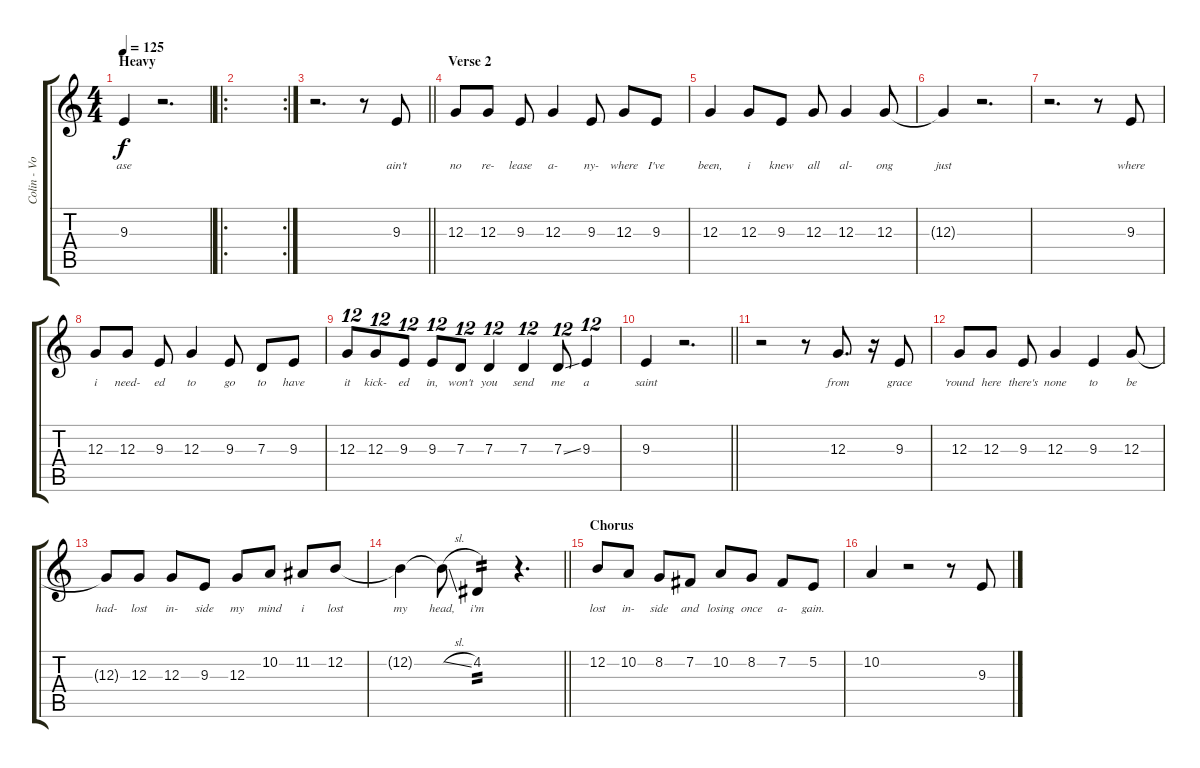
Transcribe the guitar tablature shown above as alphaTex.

\track ("Colin - Vocals" "Colin - Vo") {instrument violin}
\staff {score tabs}
\tuning (E4 B3 G3 D3 A2 E2) {hide}
\ts (4 4)
\section ("" "Heavy")
\tempo 125
\clef g2
\ks c
9.3.4{lyrics (0 "ase") lyrics (1 "") lyrics (2 "") lyrics (3 "") lyrics (4 "") dy f} r.2{d} |
\ro
\rc 2
|
\barLineRight lightlight
r.2{d} r.8 9.3.8{lyrics (0 "ain't") lyrics (1 "") lyrics (2 "") lyrics (3 "") lyrics (4 "")} |
\section ("" "Verse 2")
12.3.8{lyrics (0 "no") lyrics (1 "") lyrics (2 "") lyrics (3 "") lyrics (4 "")} 12.3.8{lyrics (0 "re-") lyrics (1 "") lyrics (2 "") lyrics (3 "") lyrics (4 "")} 9.3.8{lyrics (0 "lease") lyrics (1 "") lyrics (2 "") lyrics (3 "") lyrics (4 "")} 12.3.4{lyrics (0 "a-") lyrics (1 "") lyrics (2 "") lyrics (3 "") lyrics (4 "")} 9.3.8{lyrics (0 "ny-") lyrics (1 "") lyrics (2 "") lyrics (3 "") lyrics (4 "")} 12.3.8{lyrics (0 "where") lyrics (1 "") lyrics (2 "") lyrics (3 "") lyrics (4 "")} 9.3.8{lyrics (0 "I've") lyrics (1 "") lyrics (2 "") lyrics (3 "") lyrics (4 "")} |
12.3.4{lyrics (0 "been,") lyrics (1 "") lyrics (2 "") lyrics (3 "") lyrics (4 "")} 12.3.8{lyrics (0 "i") lyrics (1 "") lyrics (2 "") lyrics (3 "") lyrics (4 "")} 9.3.8{lyrics (0 "knew") lyrics (1 "") lyrics (2 "") lyrics (3 "") lyrics (4 "")} 12.3.8{lyrics (0 "all") lyrics (1 "") lyrics (2 "") lyrics (3 "") lyrics (4 "")} 12.3.4{lyrics (0 "al-") lyrics (1 "") lyrics (2 "") lyrics (3 "") lyrics (4 "")} 12.3.8{lyrics (0 "ong") lyrics (1 "") lyrics (2 "") lyrics (3 "") lyrics (4 "")} |
12.3{t}.4{lyrics (0 "just") lyrics (1 "") lyrics (2 "") lyrics (3 "") lyrics (4 "")} r.2{d} |
r.2{d} r.8 9.3.8{lyrics (0 "where") lyrics (1 "") lyrics (2 "") lyrics (3 "") lyrics (4 "")} |
12.3.8{lyrics (0 "i") lyrics (1 "") lyrics (2 "") lyrics (3 "") lyrics (4 "")} 12.3.8{lyrics (0 "need-") lyrics (1 "") lyrics (2 "") lyrics (3 "") lyrics (4 "")} 9.3.8{lyrics (0 "ed") lyrics (1 "") lyrics (2 "") lyrics (3 "") lyrics (4 "")} 12.3.4{lyrics (0 "to") lyrics (1 "") lyrics (2 "") lyrics (3 "") lyrics (4 "")} 9.3.8{lyrics (0 "go") lyrics (1 "") lyrics (2 "") lyrics (3 "") lyrics (4 "")} 7.3.8{lyrics (0 "to") lyrics (1 "") lyrics (2 "") lyrics (3 "") lyrics (4 "")} 9.3.8{lyrics (0 "have") lyrics (1 "") lyrics (2 "") lyrics (3 "") lyrics (4 "")} |
12.3.8{tu (12 8) lyrics (0 "it") lyrics (1 "") lyrics (2 "") lyrics (3 "") lyrics (4 "")} 12.3.8{tu (12 8) lyrics (0 "kick-") lyrics (1 "") lyrics (2 "") lyrics (3 "") lyrics (4 "")} 9.3.8{tu (12 8) lyrics (0 "ed") lyrics (1 "") lyrics (2 "") lyrics (3 "") lyrics (4 "")} 9.3.8{tu (12 8) lyrics (0 "in,") lyrics (1 "") lyrics (2 "") lyrics (3 "") lyrics (4 "")} 7.3.8{tu (12 8) lyrics (0 "won't") lyrics (1 "") lyrics (2 "") lyrics (3 "") lyrics (4 "")} 7.3.4{tu (12 8) lyrics (0 "you") lyrics (1 "") lyrics (2 "") lyrics (3 "") lyrics (4 "")} 7.3.4{tu (12 8) lyrics (0 "send") lyrics (1 "") lyrics (2 "") lyrics (3 "") lyrics (4 "")} 7.3{ss}.8{tu (12 8) lyrics (0 "me") lyrics (1 "") lyrics (2 "") lyrics (3 "") lyrics (4 "")} 9.3.4{tu (12 8) lyrics (0 "a") lyrics (1 "") lyrics (2 "") lyrics (3 "") lyrics (4 "")} |
\barLineRight lightlight
9.3.4{lyrics (0 "saint") lyrics (1 "") lyrics (2 "") lyrics (3 "") lyrics (4 "")} r.2{d} |
\section ("" "")
r.2 r.8 12.3.8{d lyrics (0 "from") lyrics (1 "") lyrics (2 "") lyrics (3 "") lyrics (4 "")} r.16 9.3.8{lyrics (0 "grace") lyrics (1 "") lyrics (2 "") lyrics (3 "") lyrics (4 "")} |
12.3.8{lyrics (0 "'round") lyrics (1 "") lyrics (2 "") lyrics (3 "") lyrics (4 "")} 12.3.8{lyrics (0 "here") lyrics (1 "") lyrics (2 "") lyrics (3 "") lyrics (4 "")} 9.3.8{lyrics (0 "there's") lyrics (1 "") lyrics (2 "") lyrics (3 "") lyrics (4 "")} 12.3.4{lyrics (0 "none") lyrics (1 "") lyrics (2 "") lyrics (3 "") lyrics (4 "")} 9.3.4{lyrics (0 "to") lyrics (1 "") lyrics (2 "") lyrics (3 "") lyrics (4 "")} 12.3.8{lyrics (0 "be") lyrics (1 "") lyrics (2 "") lyrics (3 "") lyrics (4 "")} |
12.3{t}.8{lyrics (0 "had-") lyrics (1 "") lyrics (2 "") lyrics (3 "") lyrics (4 "")} 12.3.8{lyrics (0 "lost") lyrics (1 "") lyrics (2 "") lyrics (3 "") lyrics (4 "")} 12.3.8{lyrics (0 "in-") lyrics (1 "") lyrics (2 "") lyrics (3 "") lyrics (4 "")} 9.3.8{lyrics (0 "side") lyrics (1 "") lyrics (2 "") lyrics (3 "") lyrics (4 "")} 12.3.8{lyrics (0 "my") lyrics (1 "") lyrics (2 "") lyrics (3 "") lyrics (4 "")} 10.2.8{lyrics (0 "mind") lyrics (1 "") lyrics (2 "") lyrics (3 "") lyrics (4 "")} 11.2.8{lyrics (0 "i") lyrics (1 "") lyrics (2 "") lyrics (3 "") lyrics (4 "")} 12.2.8{lyrics (0 "lost") lyrics (1 "") lyrics (2 "") lyrics (3 "") lyrics (4 "")} |
\barLineRight lightlight
12.2{t}.4{lyrics (0 "my") lyrics (1 "") lyrics (2 "") lyrics (3 "") lyrics (4 "")} 12.2{sl t}.8{lyrics (0 "head,") lyrics (1 "") lyrics (2 "") lyrics (3 "") lyrics (4 "")} 4.2.4{lyrics (0 "i'm") lyrics (1 "") lyrics (2 "") lyrics (3 "") lyrics (4 "") tp 2} r.4{d} |
\section ("" "Chorus")
12.2.8{lyrics (0 "lost") lyrics (1 "") lyrics (2 "") lyrics (3 "") lyrics (4 "")} 10.2.8{lyrics (0 "in-") lyrics (1 "") lyrics (2 "") lyrics (3 "") lyrics (4 "")} 8.2.8{lyrics (0 "side") lyrics (1 "") lyrics (2 "") lyrics (3 "") lyrics (4 "")} 7.2.8{lyrics (0 "and") lyrics (1 "") lyrics (2 "") lyrics (3 "") lyrics (4 "")} 10.2.8{lyrics (0 "losing") lyrics (1 "") lyrics (2 "") lyrics (3 "") lyrics (4 "")} 8.2.8{lyrics (0 "once") lyrics (1 "") lyrics (2 "") lyrics (3 "") lyrics (4 "")} 7.2.8{lyrics (0 "a-") lyrics (1 "") lyrics (2 "") lyrics (3 "") lyrics (4 "")} 5.2.8{lyrics (0 "gain.") lyrics (1 "") lyrics (2 "") lyrics (3 "") lyrics (4 "")} |
10.2.4 r.2 r.8 9.3.8
